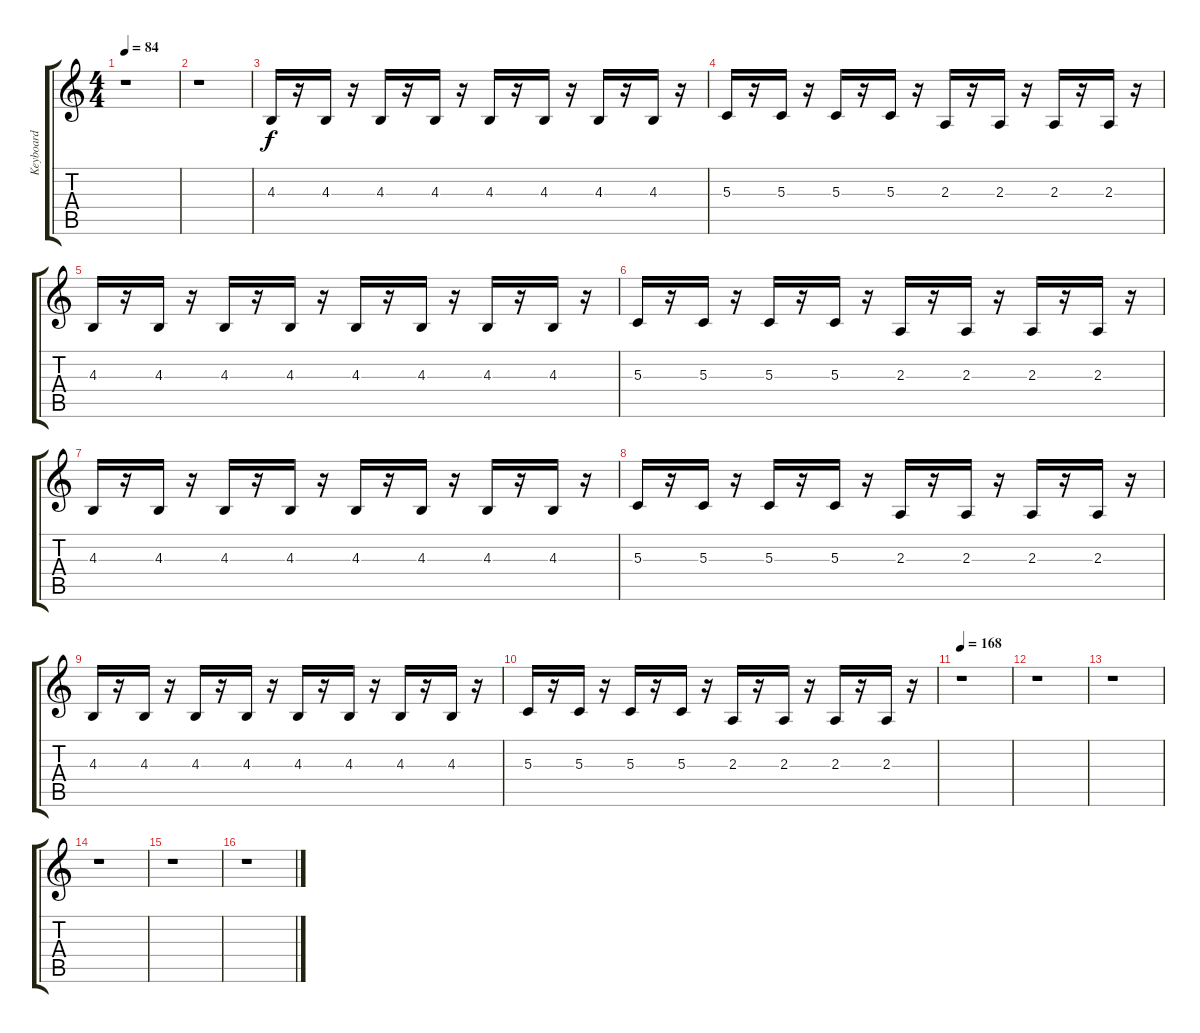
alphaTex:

\track ("Keyboard" "Keyboard") {instrument brightacousticpiano}
\staff {score tabs}
\tuning (E4 B3 G3 D3 A2 E2) {hide}
\ts (4 4)
\tempo 84
\clef g2
\ks c
r.1{dy f} |
r.1 |
4.3.16 r.16 4.3.16 r.16 4.3.16 r.16 4.3.16 r.16 4.3.16 r.16 4.3.16 r.16 4.3.16 r.16 4.3.16 r.16 |
5.3.16 r.16 5.3.16 r.16 5.3.16 r.16 5.3.16 r.16 2.3.16 r.16 2.3.16 r.16 2.3.16 r.16 2.3.16 r.16 |
4.3.16 r.16 4.3.16 r.16 4.3.16 r.16 4.3.16 r.16 4.3.16 r.16 4.3.16 r.16 4.3.16 r.16 4.3.16 r.16 |
5.3.16 r.16 5.3.16 r.16 5.3.16 r.16 5.3.16 r.16 2.3.16 r.16 2.3.16 r.16 2.3.16 r.16 2.3.16 r.16 |
4.3.16 r.16 4.3.16 r.16 4.3.16 r.16 4.3.16 r.16 4.3.16 r.16 4.3.16 r.16 4.3.16 r.16 4.3.16 r.16 |
5.3.16 r.16 5.3.16 r.16 5.3.16 r.16 5.3.16 r.16 2.3.16 r.16 2.3.16 r.16 2.3.16 r.16 2.3.16 r.16 |
4.3.16 r.16 4.3.16 r.16 4.3.16 r.16 4.3.16 r.16 4.3.16 r.16 4.3.16 r.16 4.3.16 r.16 4.3.16 r.16 |
5.3.16 r.16 5.3.16 r.16 5.3.16 r.16 5.3.16 r.16 2.3.16 r.16 2.3.16 r.16 2.3.16 r.16 2.3.16 r.16 |
\tempo 168
r.1 |
r.1 |
r.1 |
r.1 |
r.1 |
r.1
